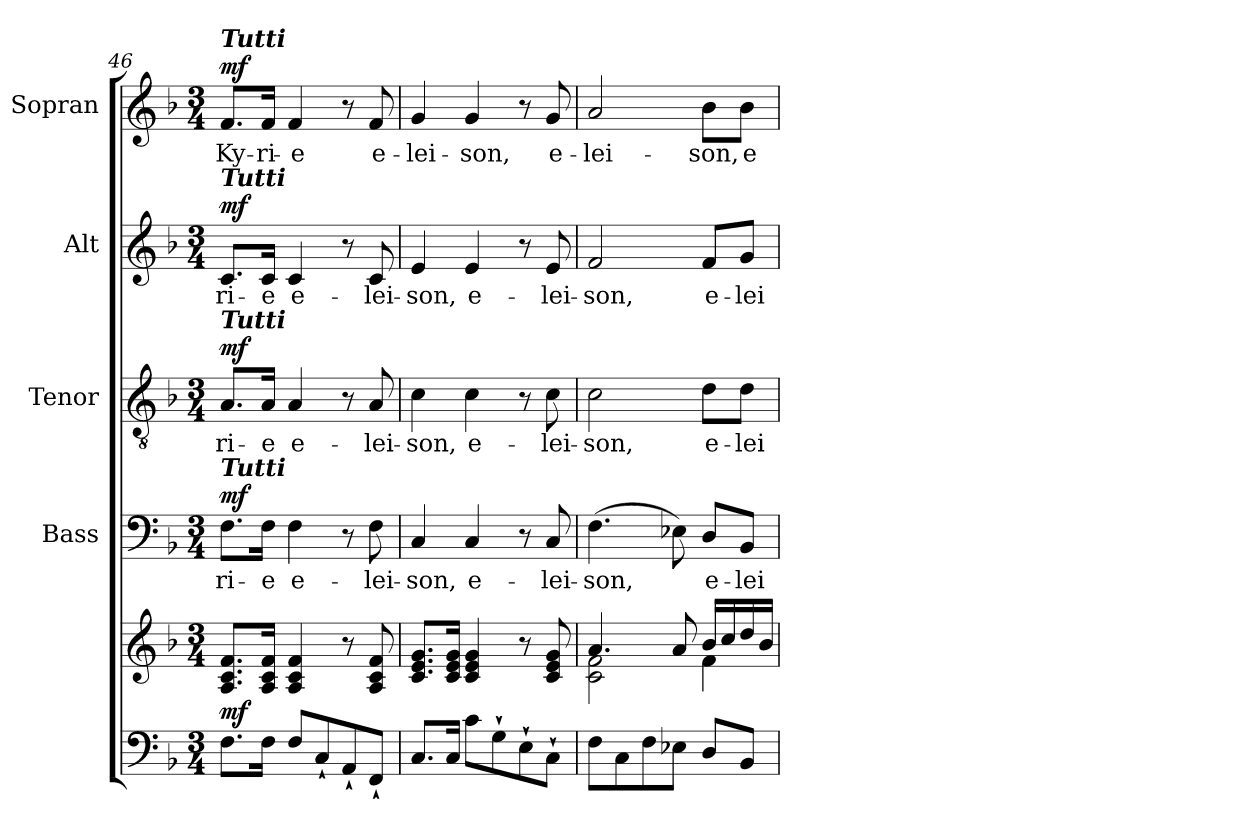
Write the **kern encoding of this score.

**kern	**kern	**dynam	**kern	**text	**dynam	**kern	**text	**dynam	**kern	**text	**dynam	**kern	**text	**dynam
*part5	*part5	*part5	*part4	*part4	*part4	*part3	*part3	*part3	*part2	*part2	*part2	*part1	*part1	*part1
*staff6	*staff5	*staff5/6	*staff4	*staff4	*staff4	*staff3	*staff3	*staff3	*staff2	*staff2	*staff2	*staff1	*staff1	*staff1
*	*	*	*I"Bass	*	*	*I"Tenor	*	*	*I"Alt	*	*	*I"Sopran	*	*
*	*	*	*I'B.	*	*	*I'T.	*	*	*I'A.	*	*	*I'S.	*	*
*clefF4	*clefG2	*	*clefF4	*	*	*clefGv2	*	*	*clefG2	*	*	*clefG2	*	*
*k[b-]	*k[b-]	*	*k[b-]	*	*	*k[b-]	*	*	*k[b-]	*	*	*k[b-]	*	*
*F:	*F:	*	*F:	*	*	*F:	*	*	*F:	*	*	*F:	*	*
*M3/4	*M3/4	*	*M3/4	*	*	*M3/4	*	*	*M3/4	*	*	*M3/4	*	*
=46	=46	=46	=46	=46	=46	=46	=46	=46	=46	=46	=46	=46	=46	=46
!	!	!	!	!	!	!	!	!	!	!	!	!LO:TX:a:Bi:t=Tutti	!	!
!	!	!	!	!	!	!	!	!	!LO:TX:a:Bi:t=Tutti	!	!	!	!	!
!	!	!	!	!	!	!LO:TX:a:Bi:t=Tutti	!	!	!	!	!	!	!	!
!	!	!	!LO:TX:a:Bi:t=Tutti	!	!	!	!	!	!	!	!	!	!	!
!	!	!LO:DY:a=2	!	!LO:LY:b	!LO:DY:a	!	!LO:LY:b	!LO:DY:a	!	!LO:LY:b	!LO:DY:a	!	!LO:LY:b	!LO:DY:a
8.F\L	8.A/ 8.c/ 8.f/L	mf	8.F\L	-ri-	mf	8.A/L	-ri-	mf	8.c/L	-ri-	mf	8.f/L	Ky-	mf
!	!	!	!	!LO:LY:b	!	!	!LO:LY:b	!	!	!LO:LY:b	!	!	!LO:LY:b	!
16F\Jk	16A/ 16c/ 16f/Jk	.	16F\Jk	-e	.	16A/Jk	-e	.	16c/Jk	-e	.	16f/Jk	-ri-	.
!	!	!	!	!LO:LY:b	!	!	!LO:LY:b	!	!	!LO:LY:b	!	!	!LO:LY:b	!
8F/L	4A/ 4c/ 4f/	.	4F\	e-	.	4A/	e-	.	4c/	e-	.	4f/	-e	.
8C`</	.	.	.	.	.	.	.	.	.	.	.	.	.	.
8AA`</	8r	.	8r	.	.	8r	.	.	8r	.	.	8r	.	.
!	!	!	!	!LO:LY:b	!	!	!LO:LY:b	!	!	!LO:LY:b	!	!	!LO:LY:b	!
8FF`</J	8A/ 8c/ 8f/	.	8F\	-lei-	.	8A/	-lei-	.	8c/	-lei-	.	8f/	e-	.
=47	=47	=47	=47	=47	=47	=47	=47	=47	=47	=47	=47	=47	=47	=47
!	!	!	!	!LO:LY:b	!	!	!LO:LY:b	!	!	!LO:LY:b	!	!	!LO:LY:b	!
8.C/L	8.c/ 8.e/ 8.g/L	.	4C/	-son,	.	4c\	-son,	.	4e/	-son,	.	4g/	-lei-	.
16C/Jk	16c/ 16e/ 16g/Jk	.	.	.	.	.	.	.	.	.	.	.	.	.
!	!	!	!	!LO:LY:b	!	!	!LO:LY:b	!	!	!LO:LY:b	!	!	!LO:LY:b	!
8c\L	4c/ 4e/ 4g/	.	4C/	e-	.	4c\	e-	.	4e/	e-	.	4g/	-son,	.
8G`>\	.	.	.	.	.	.	.	.	.	.	.	.	.	.
8E`>\	8r	.	8r	.	.	8r	.	.	8r	.	.	8r	.	.
!	!	!	!	!LO:LY:b	!	!	!LO:LY:b	!	!	!LO:LY:b	!	!	!LO:LY:b	!
8C`>\J	8c/ 8e/ 8g/	.	8C/	-lei-	.	8c\	-lei-	.	8e/	-lei-	.	8g/	e-	.
=48	=48	=48	=48	=48	=48	=48	=48	=48	=48	=48	=48	=48	=48	=48
*	*^	*	*	*	*	*	*	*	*	*	*	*	*	*
!	!	!	!	!	!LO:LY:b	!	!	!LO:LY:b	!	!	!LO:LY:b	!	!	!LO:LY:b	!
8F\L	4.a/	2c\ 2f\	.	(>4.F\	-son,	.	2c\	-son,	.	2f/	-son,	.	2a/	-lei-	.
8C\	.	.	.	.	.	.	.	.	.	.	.	.	.	.	.
8F\	.	.	.	.	.	.	.	.	.	.	.	.	.	.	.
8E-X\J	8a/	.	.	8E-X\)	.	.	.	.	.	.	.	.	.	.	.
!	!	!	!	!	!LO:LY:b	!	!	!LO:LY:b	!	!	!LO:LY:b	!	!	!LO:LY:b	!
8D/L	16b-/LL	4f\	.	8D/L	e-	.	8d\L	e-	.	8f/L	e-	.	8b-\L	-son,	.
.	16cc/	.	.	.	.	.	.	.	.	.	.	.	.	.	.
!	!	!	!	!	!LO:LY:b	!	!	!LO:LY:b	!	!	!LO:LY:b	!	!	!LO:LY:b	!
8BB-/J	16dd/	.	.	8BB-/J	-lei-	.	8d\J	-lei-	.	8g/J	-lei-	.	8b-\J	e-	.
.	16b-/JJ	.	.	.	.	.	.	.	.	.	.	.	.	.	.
*	*v	*v	*	*	*	*	*	*	*	*	*	*	*	*	*
=	=	=	=	=	=	=	=	=	=	=	=	=	=	=
*-	*-	*-	*-	*-	*-	*-	*-	*-	*-	*-	*-	*-	*-	*-
